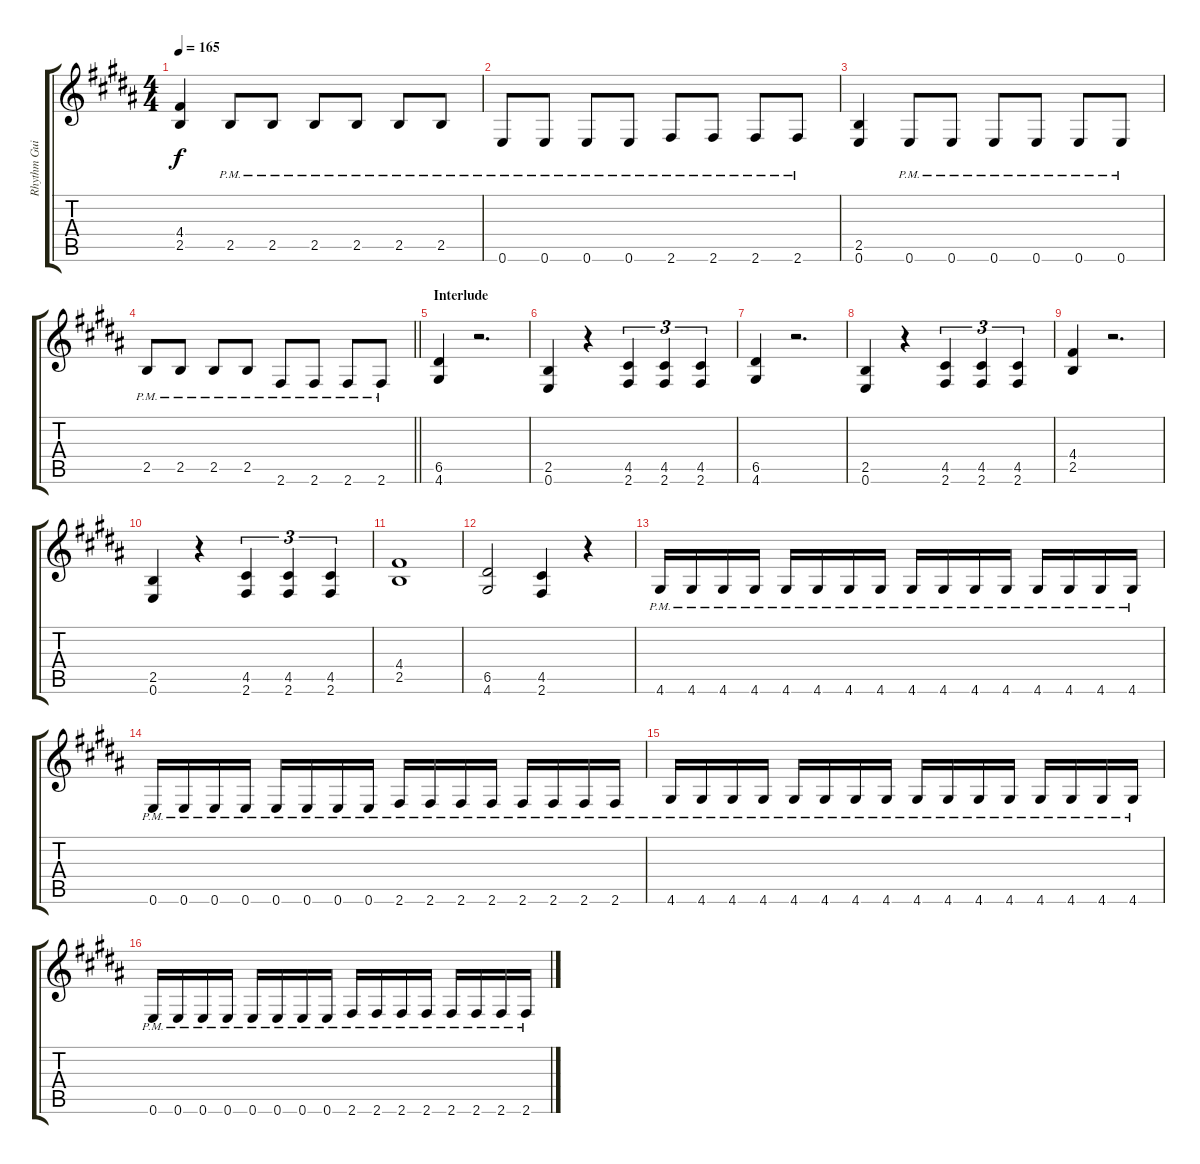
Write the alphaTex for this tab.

\track ("Rhythm Guitar 2: Tapani Kangas" "Rhythm Gui") {instrument distortionguitar}
\staff {score tabs}
\tuning (E4 B3 G3 D3 A2 E2) {hide}
\ts (4 4)
\tempo 165
\clef g2
\ks g#minor
(4.4 2.5).4{dy f} 2.5{pm}.8 2.5{pm}.8 2.5{pm}.8 2.5{pm}.8 2.5{pm}.8 2.5{pm}.8 |
0.6{pm}.8 0.6{pm}.8 0.6{pm}.8 0.6{pm}.8 2.6{pm}.8 2.6{pm}.8 2.6{pm}.8 2.6{pm}.8 |
(2.5 0.6).4 0.6{pm}.8 0.6{pm}.8 0.6{pm}.8 0.6{pm}.8 0.6{pm}.8 0.6{pm}.8 |
\barLineRight lightlight
2.5{pm}.8 2.5{pm}.8 2.5{pm}.8 2.5{pm}.8 2.6{pm}.8 2.6{pm}.8 2.6{pm}.8 2.6{pm}.8 |
\section ("" "Interlude")
(6.5 4.6).4 r.2{d} |
(2.5 0.6).4 r.4 (4.5 2.6).4{tu (3 2)} (4.5 2.6).4{tu (3 2)} (4.5 2.6).4{tu (3 2)} |
(6.5 4.6).4 r.2{d} |
(2.5 0.6).4 r.4 (4.5 2.6).4{tu (3 2)} (4.5 2.6).4{tu (3 2)} (4.5 2.6).4{tu (3 2)} |
(4.4 2.5).4 r.2{d} |
(2.5 0.6).4 r.4 (4.5 2.6).4{tu (3 2)} (4.5 2.6).4{tu (3 2)} (4.5 2.6).4{tu (3 2)} |
(4.4 2.5).1 |
(6.5 4.6).2 (4.5 2.6).4 r.4 |
4.6{pm}.16 4.6{pm}.16 4.6{pm}.16 4.6{pm}.16 4.6{pm}.16 4.6{pm}.16 4.6{pm}.16 4.6{pm}.16 4.6{pm}.16 4.6{pm}.16 4.6{pm}.16 4.6{pm}.16 4.6{pm}.16 4.6{pm}.16 4.6{pm}.16 4.6{pm}.16 |
0.6{pm}.16 0.6{pm}.16 0.6{pm}.16 0.6{pm}.16 0.6{pm}.16 0.6{pm}.16 0.6{pm}.16 0.6{pm}.16 2.6{pm}.16 2.6{pm}.16 2.6{pm}.16 2.6{pm}.16 2.6{pm}.16 2.6{pm}.16 2.6{pm}.16 2.6{pm}.16 |
4.6{pm}.16 4.6{pm}.16 4.6{pm}.16 4.6{pm}.16 4.6{pm}.16 4.6{pm}.16 4.6{pm}.16 4.6{pm}.16 4.6{pm}.16 4.6{pm}.16 4.6{pm}.16 4.6{pm}.16 4.6{pm}.16 4.6{pm}.16 4.6{pm}.16 4.6{pm}.16 |
0.6{pm}.16 0.6{pm}.16 0.6{pm}.16 0.6{pm}.16 0.6{pm}.16 0.6{pm}.16 0.6{pm}.16 0.6{pm}.16 2.6{pm}.16 2.6{pm}.16 2.6{pm}.16 2.6{pm}.16 2.6{pm}.16 2.6{pm}.16 2.6{pm}.16 2.6{pm}.16
